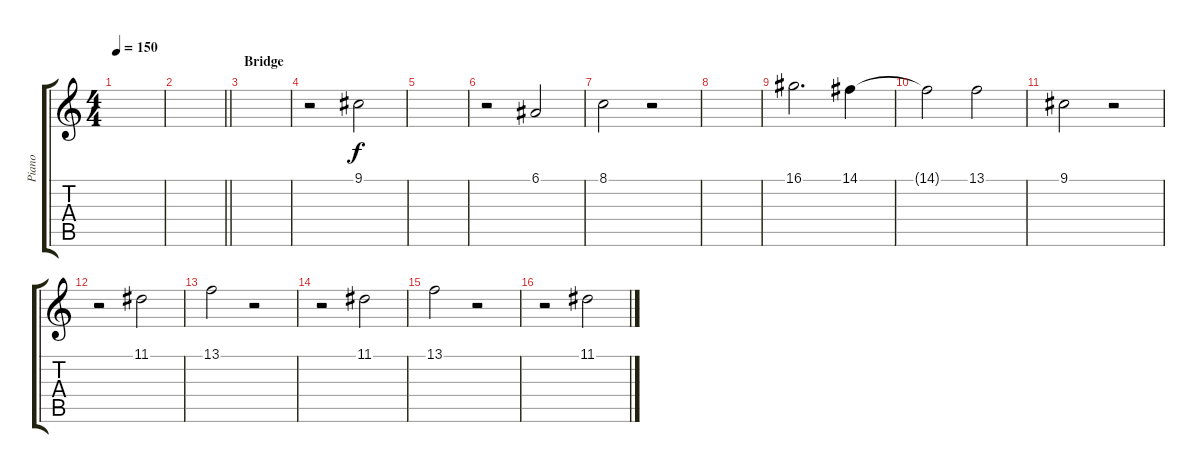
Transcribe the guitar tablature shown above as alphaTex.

\track ("Piano" "Piano") {instrument acousticgrandpiano}
\staff {score tabs}
\tuning (E4 B3 G3 D3 A2 E2) {hide}
\ts (4 4)
\tempo 150
\clef g2
\ks c
|
\barLineRight lightlight
|
\section ("" "Bridge")
|
r.2 9.1.2 |
|
r.2 6.1.2 |
8.1.2 r.2 |
|
16.1.2{d} 14.1.4 |
14.1{t}.2 13.1.2 |
9.1.2 r.2 |
r.2 11.1.2 |
13.1.2 r.2 |
r.2 11.1.2 |
13.1.2 r.2 |
r.2 11.1.2
